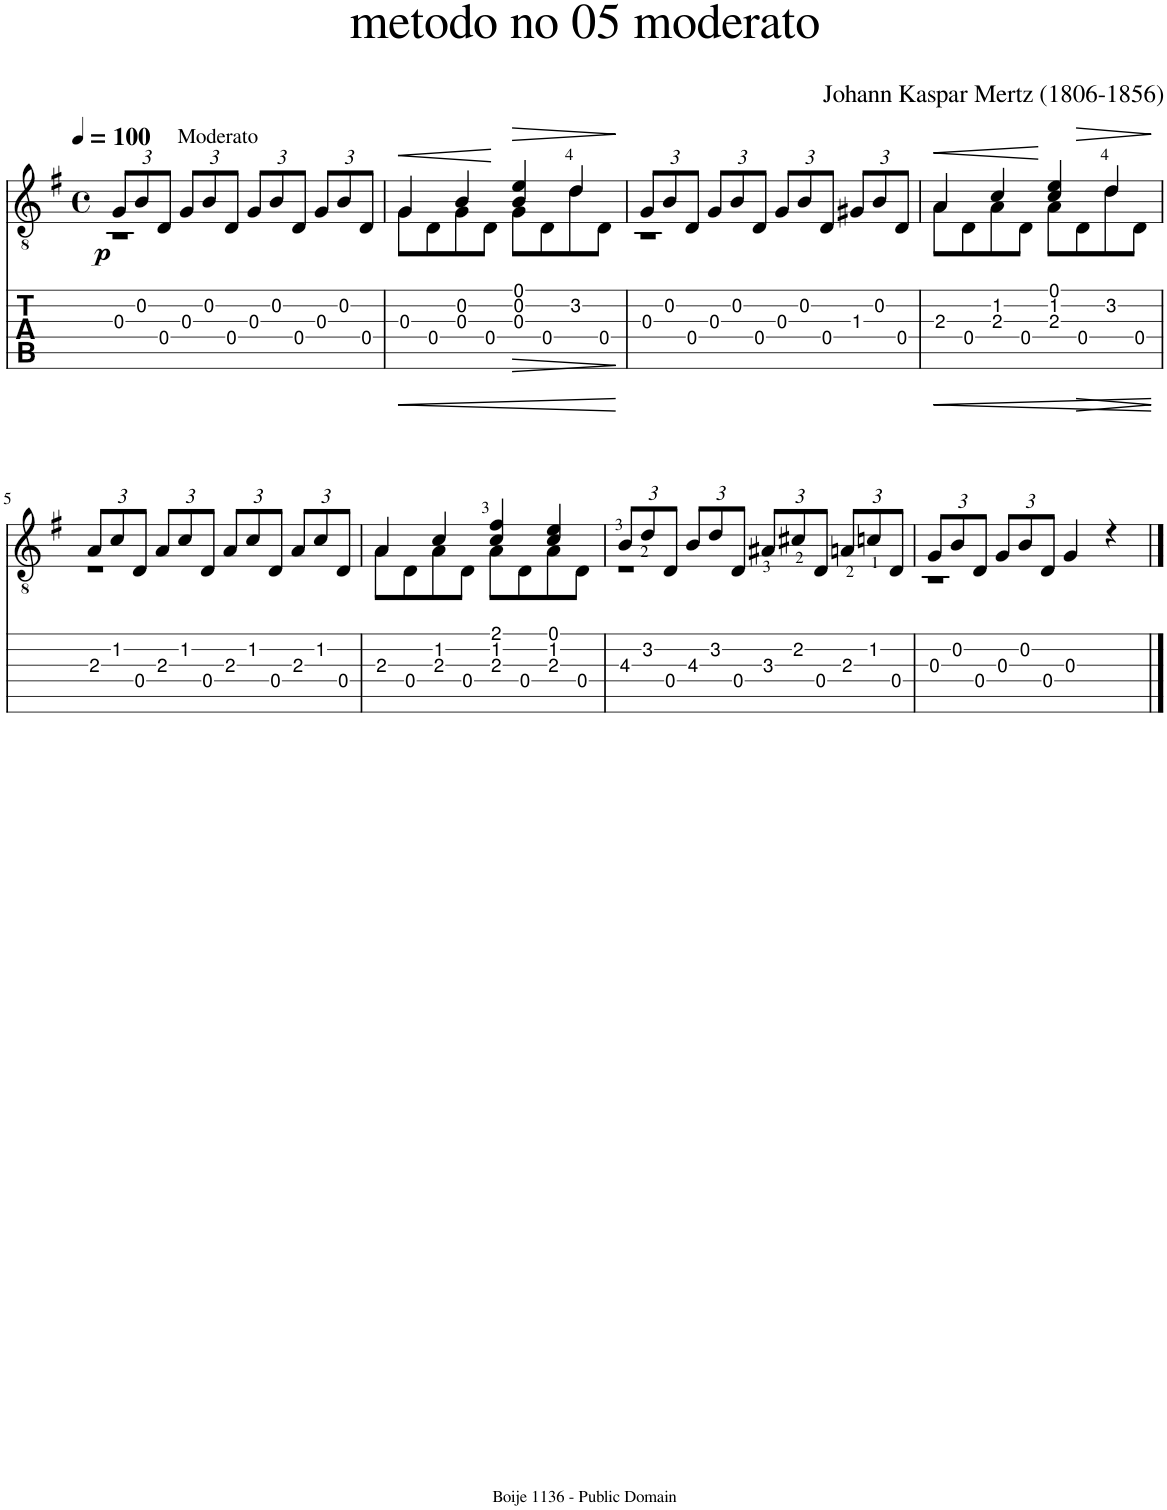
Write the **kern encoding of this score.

**kern	**kern	**dynam
*part1	*part1	*part1
*staff2	*staff1	*staff1/2
*I"Guitar	*	*
*I'Guit.	*	*
*stria6	*	*
*	*clefGv2	*
*k[f#]	*k[f#]	*
*M4/4	*M4/4	*
*met(c)	*met(c)	*
*MM100	*MM100	*
*Xbrackettup	*Xbrackettup	*
=1	=1	=1
*^	*^	*
!	!	!	!	!LO:DY:a=2
12GL	1r	12G/L	1r	p
12B	.	12B/	.	.
!	!	!LO:TX:a:t=Moderato	!	!
12DJ	.	12D/J	.	.
12GL	.	12G/L	.	.
12B	.	12B/	.	.
12DJ	.	12D/J	.	.
12GL	.	12G/L	.	.
12B	.	12B/	.	.
12DJ	.	12D/J	.	.
12GL	.	12G/L	.	.
12B	.	12B/	.	.
12DJ	.	12D/J	.	.
=2	=2	=2	=2	=2
!	!	!	!	!LO:HP:b
4G	8GL	4G/	8G\L	<
.	8DJ	.	8D\	.
4B	8GL	4B/	8G\	.
.	8DJ	.	8D\J	.
!	!	!	!	!LO:HP:b
4B 4e	8GL	4B/ 4e/	8G\L	>
.	8DJ	.	8D\	.
4d	8dL	4d/	8d\	.
.	8DJ	.	8D\J	.
*v	*v	*	*	*
*	*v	*v	*
.	.	[ ]
=3	=3	=3
*^	*^	*
12GL	1r	12G/L	1r	.
12B	.	12B/	.	.
12DJ	.	12D/J	.	.
12GL	.	12G/L	.	.
12B	.	12B/	.	.
12DJ	.	12D/J	.	.
12GL	.	12G/L	.	.
12B	.	12B/	.	.
12DJ	.	12D/J	.	.
12G#L	.	12G#X/L	.	.
12B	.	12B/	.	.
12DJ	.	12D/J	.	.
=4	=4	=4	=4	=4
!	!	!	!	!LO:HP:b
4A	8AL	4A/	8A\L	<
.	8DJ	.	8D\	.
4c	8AL	4c/	8A\	.
.	8DJ	.	8D\J	.
4c 4e	8AL	4c/ 4e/	8A\L	.
!	!	!	!	!LO:HP:b
.	8DJ	.	8D\	>
4d	8dL	4d/	8d\	.
.	8DJ	.	8D\J	.
*v	*v	*	*	*
*	*v	*v	*
.	.	] [
!!LO:LB:g=z
=5	=5	=5
*^	*^	*
12AL	1r	12A/L	1r	.
12c	.	12c/	.	.
12DJ	.	12D/J	.	.
12AL	.	12A/L	.	.
12c	.	12c/	.	.
12DJ	.	12D/J	.	.
12AL	.	12A/L	.	.
12c	.	12c/	.	.
12DJ	.	12D/J	.	.
12AL	.	12A/L	.	.
12c	.	12c/	.	.
12DJ	.	12D/J	.	.
=6	=6	=6	=6	=6
4A	8AL	4A/	8A\L	.
.	8DJ	.	8D\	.
4c	8AL	4c/	8A\	.
.	8DJ	.	8D\J	.
4c 4f#	8AL	4c/ 4f#/	8A\L	.
.	8DJ	.	8D\	.
4c 4e	8AL	4c/ 4e/	8A\	.
.	8DJ	.	8D\J	.
=7	=7	=7	=7	=7
12BL	1r	12B/L	1r	.
12d	.	12d/	.	.
12DJ	.	12D/J	.	.
12BL	.	12B/L	.	.
12d	.	12d/	.	.
12DJ	.	12D/J	.	.
12A#L	.	12A#X/L	.	.
12c#	.	12c#X/	.	.
12DJ	.	12D/J	.	.
12AL	.	12An/L	.	.
12c	.	12cn/	.	.
12DJ	.	12D/J	.	.
=8	=8	=8	=8	=8
12GL	1r	12G/L	1r	.
12B	.	12B/	.	.
12DJ	.	12D/J	.	.
12GL	.	12G/L	.	.
12B	.	12B/	.	.
12DJ	.	12D/J	.	.
4G	.	4G/	.	.
4r	.	4r	.	.
*v	*v	*	*	*
*	*v	*v	*
==	==	==
*-	*-	*-
